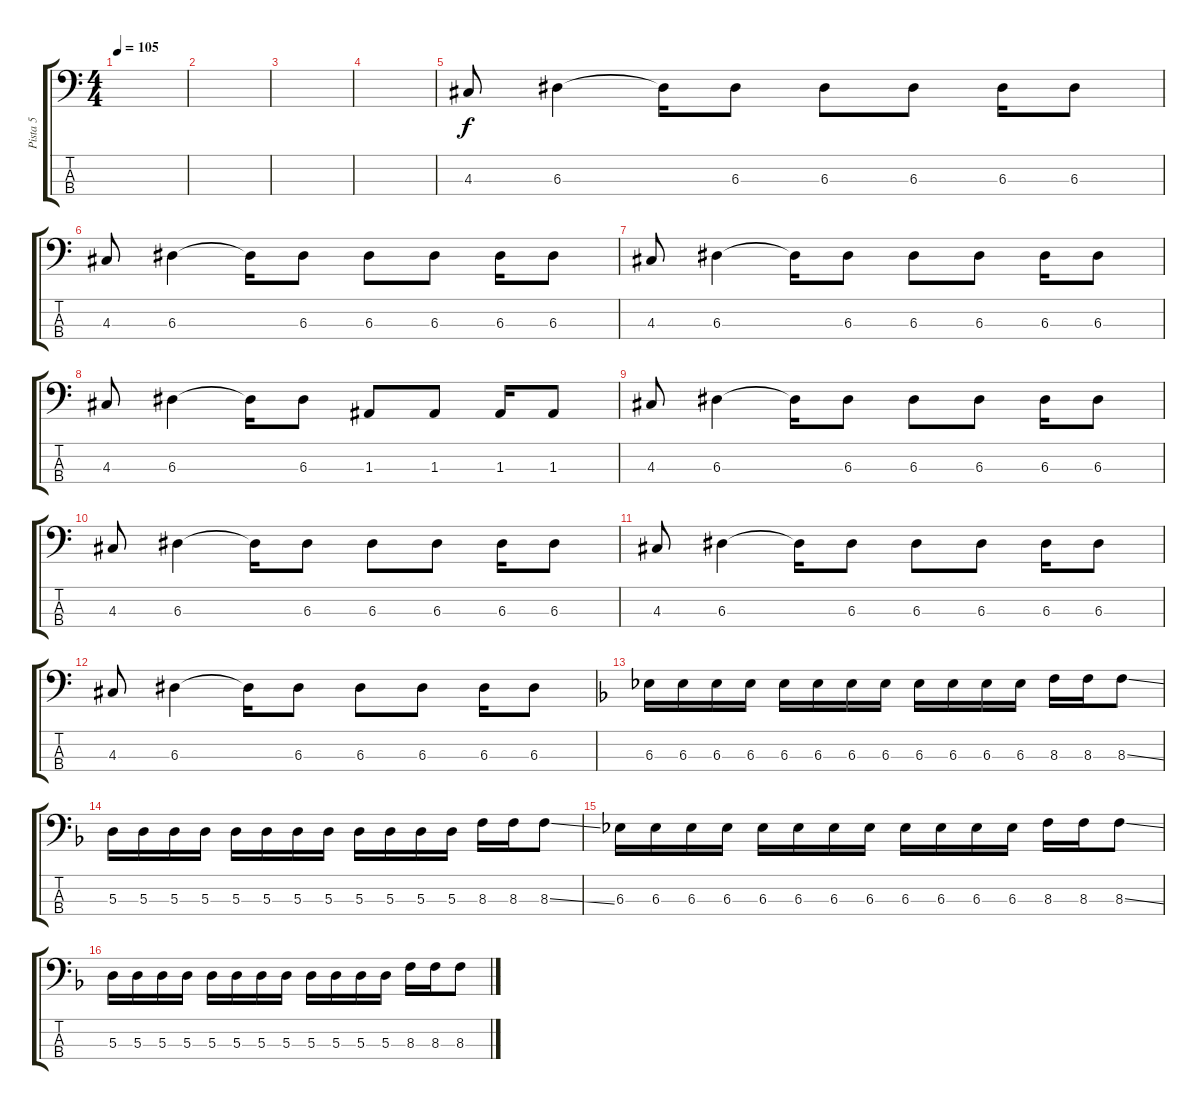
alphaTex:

\track ("Pista 5" "Pista 5") {instrument electricbassfinger}
\staff {score tabs}
\tuning (G2 D2 A1 E1) {hide}
\ts (4 4)
\tempo 105
\clef f4
\ks c
|
|
|
|
4.3.8 6.3.4 6.3{t}.16 6.3.8 6.3.8 6.3.8 6.3.16 6.3.8 |
4.3.8 6.3.4 6.3{t}.16 6.3.8 6.3.8 6.3.8 6.3.16 6.3.8 |
4.3.8 6.3.4 6.3{t}.16 6.3.8 6.3.8 6.3.8 6.3.16 6.3.8 |
4.3.8 6.3.4 6.3{t}.16 6.3.8 1.3.8 1.3.8 1.3.16 1.3.8 |
4.3.8 6.3.4 6.3{t}.16 6.3.8 6.3.8 6.3.8 6.3.16 6.3.8 |
4.3.8 6.3.4 6.3{t}.16 6.3.8 6.3.8 6.3.8 6.3.16 6.3.8 |
4.3.8 6.3.4 6.3{t}.16 6.3.8 6.3.8 6.3.8 6.3.16 6.3.8 |
4.3.8 6.3.4 6.3{t}.16 6.3.8 6.3.8 6.3.8 6.3.16 6.3.8 |
\ks f
6.3.16 6.3.16 6.3.16 6.3.16 6.3.16 6.3.16 6.3.16 6.3.16 6.3.16 6.3.16 6.3.16 6.3.16 8.3.16 8.3.16 8.3{ss}.8 |
5.3.16 5.3.16 5.3.16 5.3.16 5.3.16 5.3.16 5.3.16 5.3.16 5.3.16 5.3.16 5.3.16 5.3.16 8.3.16 8.3.16 8.3{ss}.8 |
6.3.16 6.3.16 6.3.16 6.3.16 6.3.16 6.3.16 6.3.16 6.3.16 6.3.16 6.3.16 6.3.16 6.3.16 8.3.16 8.3.16 8.3{ss}.8 |
5.3.16 5.3.16 5.3.16 5.3.16 5.3.16 5.3.16 5.3.16 5.3.16 5.3.16 5.3.16 5.3.16 5.3.16 8.3.16 8.3.16 8.3{ss}.8
